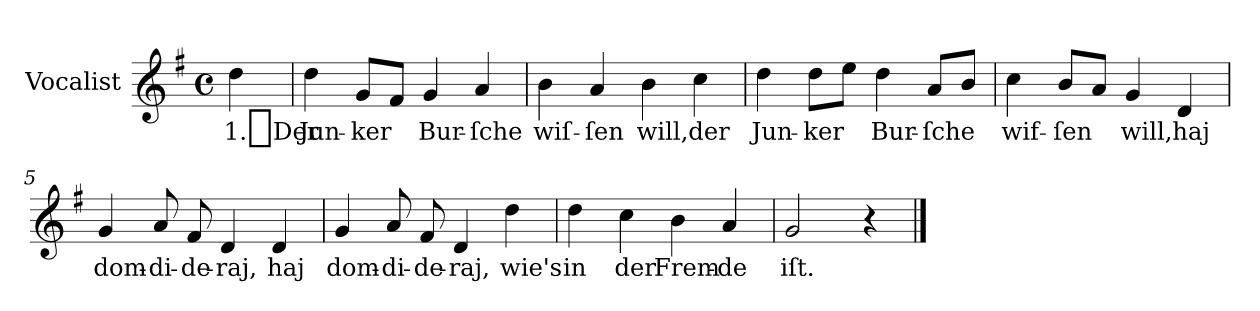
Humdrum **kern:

**kern	**text
*part1	*part1
*staff1	*staff1
*I"Vocalist	*
*k[f#]	*
*G:	*
*M4/4	*
*met(c)	*
=	=
4dd	1._Der
=1	=1
4dd	Jun-
8gL	-ker
8f#J	.
4g	Bur-
4a	-ſche
=2	=2
4b	wiſ-
4a	-ſen
4b	will,
4cc	der
=3	=3
4dd	Jun-
8ddL	-ker
8eeJ	.
4dd	Bur-
8aL	-ſche
8bJ	.
=4	=4
4cc	wif-
8bL	-ſen
8aJ	.
4g	will,
4d	haj
=5	=5
4g	dom-
8a	-di-
8f#	-de-
4d	-raj,
4d	haj
=6	=6
4g	dom-
8a	-di-
8f#	-de-
4d	-raj,
4dd	wie's
=7	=7
4dd	in
4cc	der
4b	Frem-
4a	-de
=8	=8
2g	iſt.
4r	.
==	==
*-	*-
